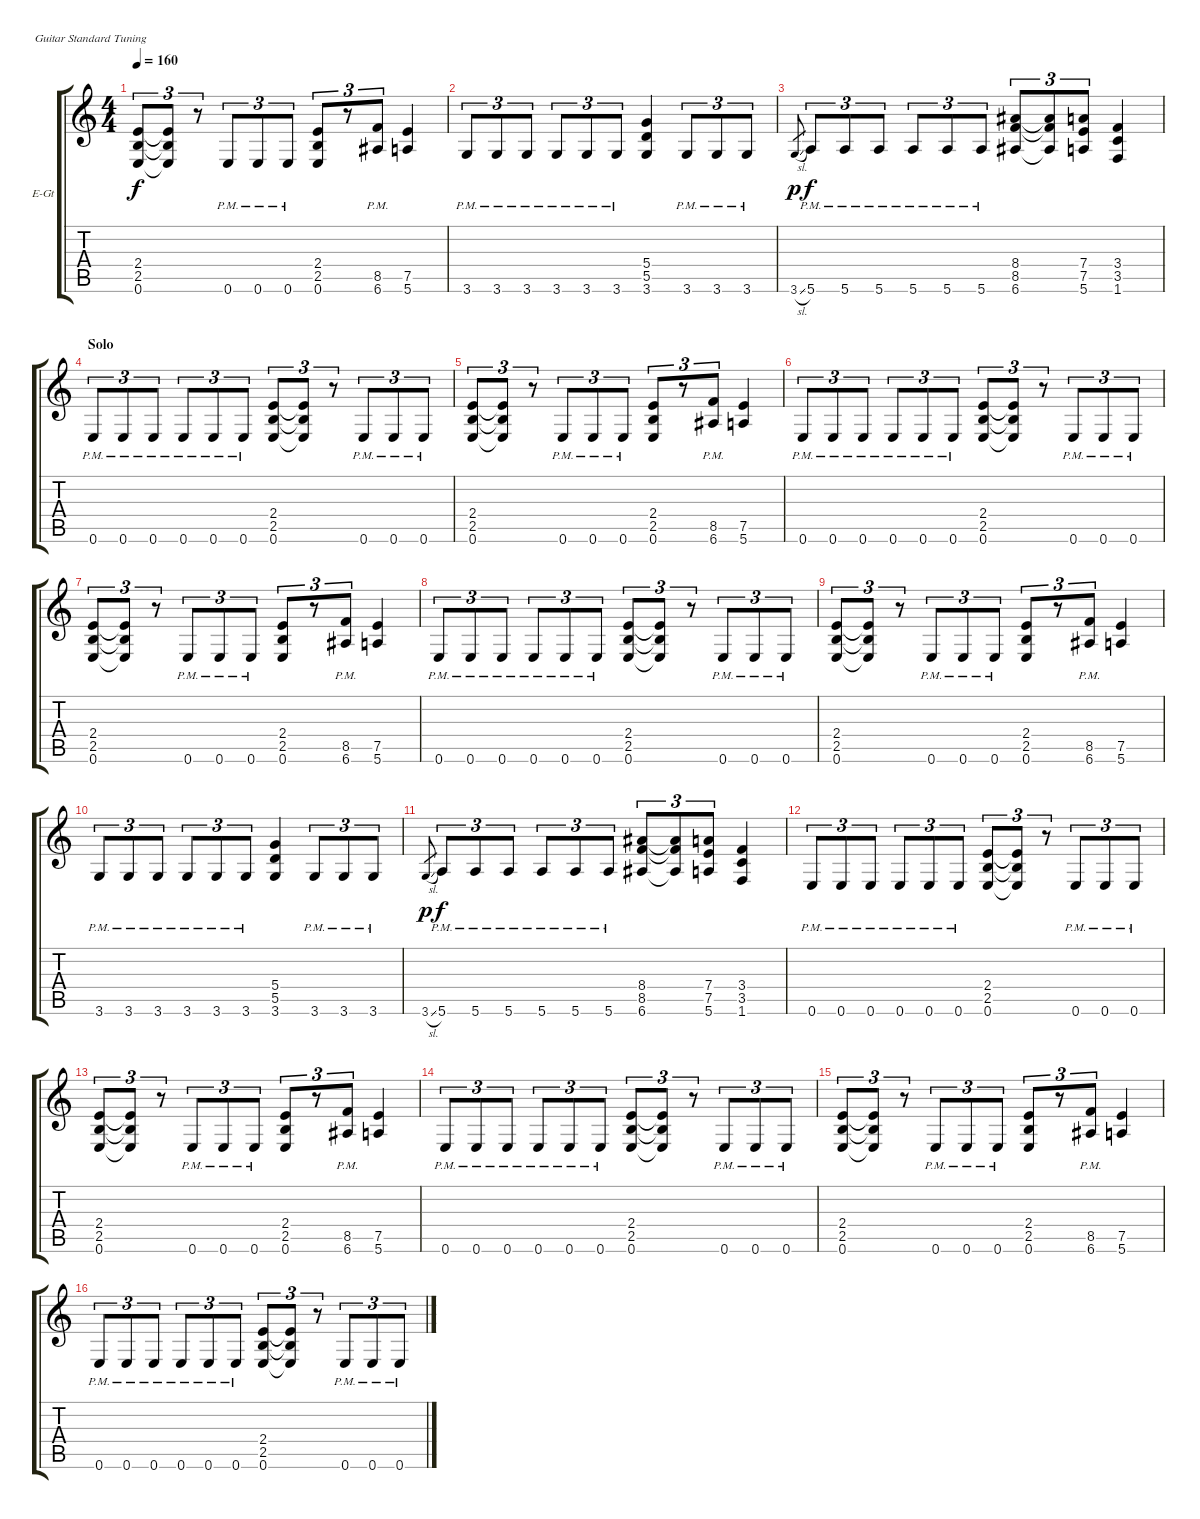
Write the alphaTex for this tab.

\bracketExtendMode groupsimilarinstruments
\firstSystemTrackNameOrientation horizontal
\otherSystemsTrackNameOrientation horizontal
\track ("Rhythm" "E-Gt") {instrument distortionguitar}
\staff {score tabs}
\tuning (E4 B3 G3 D3 A2 E2)
\ts (4 4)
\tempo 160
\clef g2
\ks c
(2.4 2.5 0.6).8{tu (3 2) dy f} (2.4{t} 2.5{t} 0.6{t}).8{tu (3 2)} r.8{tu (3 2)} 0.6{pm}.8{tu (3 2)} 0.6{pm}.8{tu (3 2)} 0.6{pm}.8{tu (3 2)} (2.4 2.5 0.6).8{tu (3 2)} r.8{tu (3 2)} (8.5{pm} 6.6{pm}).8{tu (3 2)} (7.5 5.6).4 |
3.6{pm}.8{tu (3 2)} 3.6{pm}.8{tu (3 2)} 3.6{pm}.8{tu (3 2)} 3.6{pm}.8{tu (3 2)} 3.6{pm}.8{tu (3 2)} 3.6{pm}.8{tu (3 2)} (5.4 5.5 3.6).4 3.6{pm}.8{tu (3 2)} 3.6{pm}.8{tu (3 2)} 3.6{pm}.8{tu (3 2)} |
3.6{sl}.8{gr dy p} 5.6{pm}.8{tu (3 2) dy f} 5.6{pm}.8{tu (3 2)} 5.6{pm}.8{tu (3 2)} 5.6{pm}.8{tu (3 2)} 5.6{pm}.8{tu (3 2)} 5.6{pm}.8{tu (3 2)} (8.4 8.5 6.6).8{tu (3 2)} (8.4{t} 8.5{t} 6.6{t}).8{tu (3 2)} (7.4 7.5 5.6).8{tu (3 2)} (3.4 3.5 1.6).4 |
\section ("" "Solo")
0.6{pm}.8{tu (3 2)} 0.6{pm}.8{tu (3 2)} 0.6{pm}.8{tu (3 2)} 0.6{pm}.8{tu (3 2)} 0.6{pm}.8{tu (3 2)} 0.6{pm}.8{tu (3 2)} (2.4 2.5 0.6).8{tu (3 2)} (2.4{t} 2.5{t} 0.6{t}).8{tu (3 2)} r.8{tu (3 2)} 0.6{pm}.8{tu (3 2)} 0.6{pm}.8{tu (3 2)} 0.6{pm}.8{tu (3 2)} |
(2.4 2.5 0.6).8{tu (3 2)} (2.4{t} 2.5{t} 0.6{t}).8{tu (3 2)} r.8{tu (3 2)} 0.6{pm}.8{tu (3 2)} 0.6{pm}.8{tu (3 2)} 0.6{pm}.8{tu (3 2)} (2.4 2.5 0.6).8{tu (3 2)} r.8{tu (3 2)} (8.5{pm} 6.6{pm}).8{tu (3 2)} (7.5 5.6).4 |
0.6{pm}.8{tu (3 2)} 0.6{pm}.8{tu (3 2)} 0.6{pm}.8{tu (3 2)} 0.6{pm}.8{tu (3 2)} 0.6{pm}.8{tu (3 2)} 0.6{pm}.8{tu (3 2)} (2.4 2.5 0.6).8{tu (3 2)} (2.4{t} 2.5{t} 0.6{t}).8{tu (3 2)} r.8{tu (3 2)} 0.6{pm}.8{tu (3 2)} 0.6{pm}.8{tu (3 2)} 0.6{pm}.8{tu (3 2)} |
(2.4 2.5 0.6).8{tu (3 2)} (2.4{t} 2.5{t} 0.6{t}).8{tu (3 2)} r.8{tu (3 2)} 0.6{pm}.8{tu (3 2)} 0.6{pm}.8{tu (3 2)} 0.6{pm}.8{tu (3 2)} (2.4 2.5 0.6).8{tu (3 2)} r.8{tu (3 2)} (8.5{pm} 6.6{pm}).8{tu (3 2)} (7.5 5.6).4 |
0.6{pm}.8{tu (3 2)} 0.6{pm}.8{tu (3 2)} 0.6{pm}.8{tu (3 2)} 0.6{pm}.8{tu (3 2)} 0.6{pm}.8{tu (3 2)} 0.6{pm}.8{tu (3 2)} (2.4 2.5 0.6).8{tu (3 2)} (2.4{t} 2.5{t} 0.6{t}).8{tu (3 2)} r.8{tu (3 2)} 0.6{pm}.8{tu (3 2)} 0.6{pm}.8{tu (3 2)} 0.6{pm}.8{tu (3 2)} |
(2.4 2.5 0.6).8{tu (3 2)} (2.4{t} 2.5{t} 0.6{t}).8{tu (3 2)} r.8{tu (3 2)} 0.6{pm}.8{tu (3 2)} 0.6{pm}.8{tu (3 2)} 0.6{pm}.8{tu (3 2)} (2.4 2.5 0.6).8{tu (3 2)} r.8{tu (3 2)} (8.5{pm} 6.6{pm}).8{tu (3 2)} (7.5 5.6).4 |
3.6{pm}.8{tu (3 2)} 3.6{pm}.8{tu (3 2)} 3.6{pm}.8{tu (3 2)} 3.6{pm}.8{tu (3 2)} 3.6{pm}.8{tu (3 2)} 3.6{pm}.8{tu (3 2)} (5.4 5.5 3.6).4 3.6{pm}.8{tu (3 2)} 3.6{pm}.8{tu (3 2)} 3.6{pm}.8{tu (3 2)} |
3.6{sl}.8{gr dy p} 5.6{pm}.8{tu (3 2) dy f} 5.6{pm}.8{tu (3 2)} 5.6{pm}.8{tu (3 2)} 5.6{pm}.8{tu (3 2)} 5.6{pm}.8{tu (3 2)} 5.6{pm}.8{tu (3 2)} (8.4 8.5 6.6).8{tu (3 2)} (8.4{t} 8.5{t} 6.6{t}).8{tu (3 2)} (7.4 7.5 5.6).8{tu (3 2)} (3.4 3.5 1.6).4 |
0.6{pm}.8{tu (3 2)} 0.6{pm}.8{tu (3 2)} 0.6{pm}.8{tu (3 2)} 0.6{pm}.8{tu (3 2)} 0.6{pm}.8{tu (3 2)} 0.6{pm}.8{tu (3 2)} (2.4 2.5 0.6).8{tu (3 2)} (2.4{t} 2.5{t} 0.6{t}).8{tu (3 2)} r.8{tu (3 2)} 0.6{pm}.8{tu (3 2)} 0.6{pm}.8{tu (3 2)} 0.6{pm}.8{tu (3 2)} |
(2.4 2.5 0.6).8{tu (3 2)} (2.4{t} 2.5{t} 0.6{t}).8{tu (3 2)} r.8{tu (3 2)} 0.6{pm}.8{tu (3 2)} 0.6{pm}.8{tu (3 2)} 0.6{pm}.8{tu (3 2)} (2.4 2.5 0.6).8{tu (3 2)} r.8{tu (3 2)} (8.5{pm} 6.6{pm}).8{tu (3 2)} (7.5 5.6).4 |
0.6{pm}.8{tu (3 2)} 0.6{pm}.8{tu (3 2)} 0.6{pm}.8{tu (3 2)} 0.6{pm}.8{tu (3 2)} 0.6{pm}.8{tu (3 2)} 0.6{pm}.8{tu (3 2)} (2.4 2.5 0.6).8{tu (3 2)} (2.4{t} 2.5{t} 0.6{t}).8{tu (3 2)} r.8{tu (3 2)} 0.6{pm}.8{tu (3 2)} 0.6{pm}.8{tu (3 2)} 0.6{pm}.8{tu (3 2)} |
(2.4 2.5 0.6).8{tu (3 2)} (2.4{t} 2.5{t} 0.6{t}).8{tu (3 2)} r.8{tu (3 2)} 0.6{pm}.8{tu (3 2)} 0.6{pm}.8{tu (3 2)} 0.6{pm}.8{tu (3 2)} (2.4 2.5 0.6).8{tu (3 2)} r.8{tu (3 2)} (8.5{pm} 6.6{pm}).8{tu (3 2)} (7.5 5.6).4 |
0.6{pm}.8{tu (3 2)} 0.6{pm}.8{tu (3 2)} 0.6{pm}.8{tu (3 2)} 0.6{pm}.8{tu (3 2)} 0.6{pm}.8{tu (3 2)} 0.6{pm}.8{tu (3 2)} (2.4 2.5 0.6).8{tu (3 2)} (2.4{t} 2.5{t} 0.6{t}).8{tu (3 2)} r.8{tu (3 2)} 0.6{pm}.8{tu (3 2)} 0.6{pm}.8{tu (3 2)} 0.6{pm}.8{tu (3 2)}
